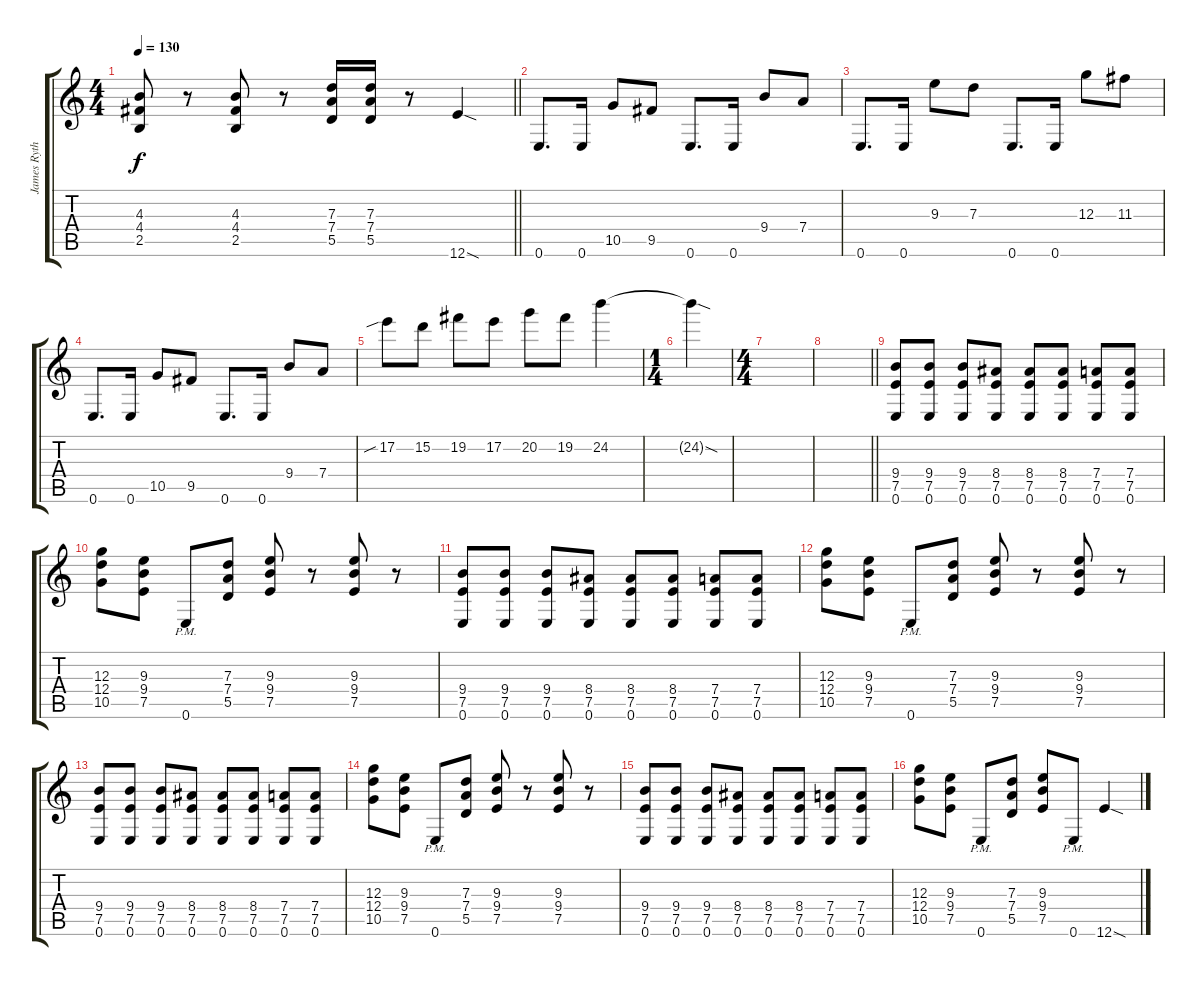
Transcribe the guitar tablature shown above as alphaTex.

\track ("James Ryth." "James Ryth") {instrument distortionguitar}
\staff {score tabs}
\tuning (E4 B3 G3 D3 A2 E2) {hide}
\ts (4 4)
\tempo 130
\clef g2
\barLineRight lightlight
\ks c
(4.3 4.4 2.5).8{dy f} r.8 (4.3 4.4 2.5).8 r.8 (7.3 7.4 5.5).16 (7.3 7.4 5.5).16 r.8 12.6{sod}.4 |
\section ("" "")
0.6.8{d volume 16} 0.6.16 10.5.8 9.5.8 0.6.8{d} 0.6.16 9.4.8 7.4.8 |
0.6.8{d} 0.6.16 9.3.8 7.3.8 0.6.8{d} 0.6.16 12.3.8 11.3.8 |
0.6.8{d} 0.6.16 10.5.8 9.5.8 0.6.8{d} 0.6.16 9.4.8 7.4.8 |
17.2{sib}.8 15.2.8 19.2.8 17.2.8 20.2.8 19.2.8 24.2.4 |
\ts (1 4)
24.2{sod t}.4 |
\ts (4 4)
|
\barLineRight lightlight
|
\section ("" "")
(9.4 7.5 0.6).8 (9.4 7.5 0.6).8 (9.4 7.5 0.6).8 (8.4 7.5 0.6).8 (8.4 7.5 0.6).8 (8.4 7.5 0.6).8 (7.4 7.5 0.6).8 (7.4 7.5 0.6).8 |
(12.3 12.4 10.5).8 (9.3 9.4 7.5).8 0.6{pm}.8 (7.3 7.4 5.5).8 (9.3 9.4 7.5).8 r.8 (9.3 9.4 7.5).8 r.8 |
(9.4 7.5 0.6).8 (9.4 7.5 0.6).8 (9.4 7.5 0.6).8 (8.4 7.5 0.6).8 (8.4 7.5 0.6).8 (8.4 7.5 0.6).8 (7.4 7.5 0.6).8 (7.4 7.5 0.6).8 |
(12.3 12.4 10.5).8 (9.3 9.4 7.5).8 0.6{pm}.8 (7.3 7.4 5.5).8 (9.3 9.4 7.5).8 r.8 (9.3 9.4 7.5).8 r.8 |
(9.4 7.5 0.6).8 (9.4 7.5 0.6).8 (9.4 7.5 0.6).8 (8.4 7.5 0.6).8 (8.4 7.5 0.6).8 (8.4 7.5 0.6).8 (7.4 7.5 0.6).8 (7.4 7.5 0.6).8 |
(12.3 12.4 10.5).8 (9.3 9.4 7.5).8 0.6{pm}.8 (7.3 7.4 5.5).8 (9.3 9.4 7.5).8 r.8 (9.3 9.4 7.5).8 r.8 |
(9.4 7.5 0.6).8 (9.4 7.5 0.6).8 (9.4 7.5 0.6).8 (8.4 7.5 0.6).8 (8.4 7.5 0.6).8 (8.4 7.5 0.6).8 (7.4 7.5 0.6).8 (7.4 7.5 0.6).8 |
(12.3 12.4 10.5).8 (9.3 9.4 7.5).8 0.6{pm}.8 (7.3 7.4 5.5).8 (9.3 9.4 7.5).8 0.6{pm}.8 12.6{sod}.4
